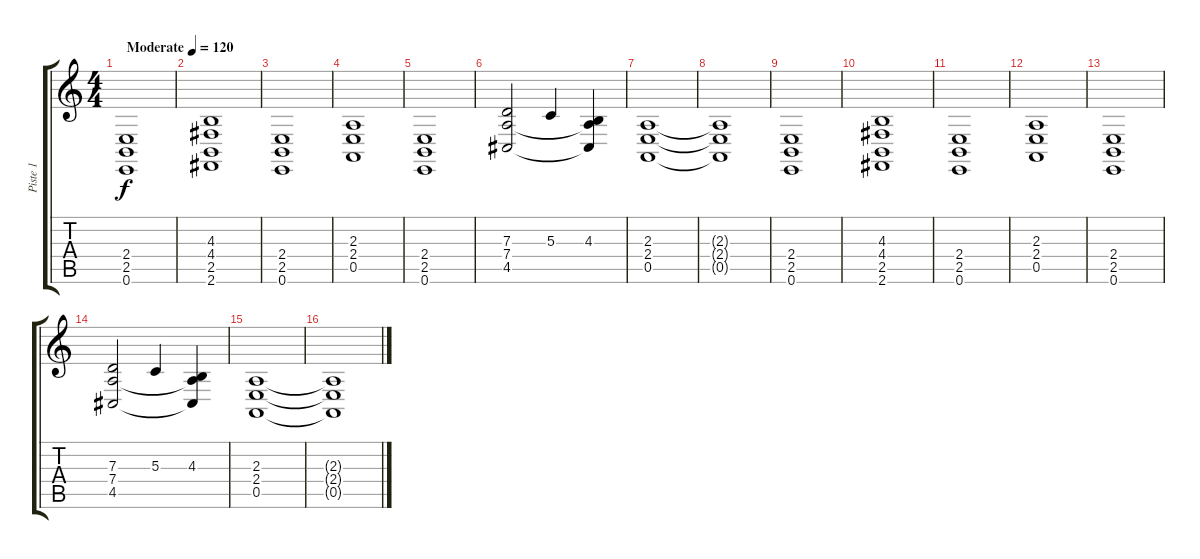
\track ("Piste 1" "Piste 1") {instrument pad2warm}
\staff {score tabs}
\tuning (E4 B3 G3 D3 A2 E2) {hide}
\ts (4 4)
\tempo (120 "Moderate")
\clef g2
\ks c
(2.4 2.5 0.6).1{dy f instrument pad2warm} |
(4.3 4.4 2.5 2.6).1 |
(2.4 2.5 0.6).1 |
(2.3 2.4 0.5).1 |
(2.4 2.5 0.6).1 |
(7.3 7.4 4.5).2 5.3.4 (4.3 7.4{t} 4.5{t}).4 |
(2.3 2.4 0.5).1 |
(2.3{t} 2.4{t} 0.5{t}).1 |
(2.4 2.5 0.6).1 |
(4.3 4.4 2.5 2.6).1 |
(2.4 2.5 0.6).1 |
(2.3 2.4 0.5).1 |
(2.4 2.5 0.6).1 |
(7.3 7.4 4.5).2 5.3.4 (4.3 7.4{t} 4.5{t}).4 |
(2.3 2.4 0.5).1 |
(2.3{t} 2.4{t} 0.5{t}).1
